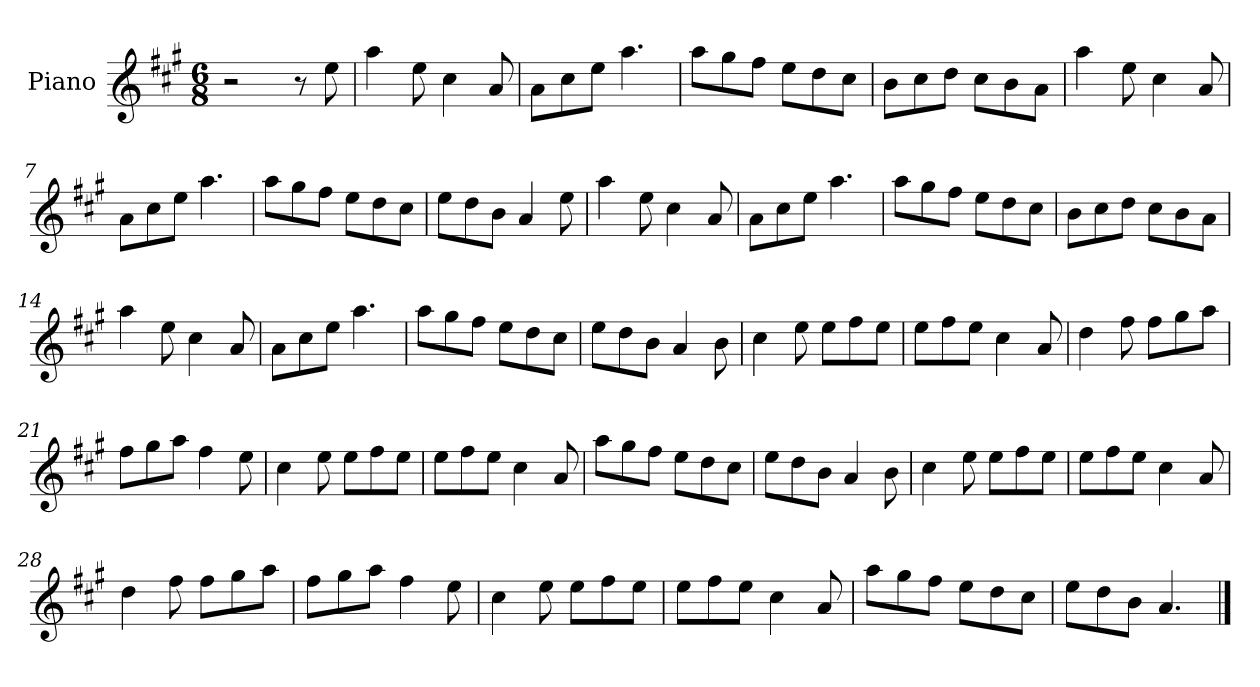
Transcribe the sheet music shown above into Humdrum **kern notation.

**kern
*part1
*staff1
*I"Piano
*I'Pno
*clefG2
*k[f#c#g#]
*M6/8
=1
2r
8r
8ee\
=2
4aa\
8ee\
4cc#\
8a/
=3
8a\L
8cc#\
8ee\J
4.aa\
=4
8aa\L
8gg#\
8ff#\J
8ee\L
8dd\
8cc#\J
=5
8b\L
8cc#\
8dd\J
8cc#\L
8b\
8a\J
=6
4aa\
8ee\
4cc#\
8a/
=7
8a\L
8cc#\
8ee\J
4.aa\
=8
8aa\L
8gg#\
8ff#\J
8ee\L
8dd\
8cc#\J
=9
8ee\L
8dd\
8b\J
4a/
8ee\
=10
4aa\
8ee\
4cc#\
8a/
=11
8a\L
8cc#\
8ee\J
4.aa\
=12
8aa\L
8gg#\
8ff#\J
8ee\L
8dd\
8cc#\J
=13
8b\L
8cc#\
8dd\J
8cc#\L
8b\
8a\J
=14
4aa\
8ee\
4cc#\
8a/
=15
8a\L
8cc#\
8ee\J
4.aa\
=16
8aa\L
8gg#\
8ff#\J
8ee\L
8dd\
8cc#\J
=17
8ee\L
8dd\
8b\J
4a/
8b\
=18
4cc#\
8ee\
8ee\L
8ff#\
8ee\J
=19
8ee\L
8ff#\
8ee\J
4cc#\
8a/
=20
4dd\
8ff#\
8ff#\L
8gg#\
8aa\J
=21
8ff#\L
8gg#\
8aa\J
4ff#\
8ee\
=22
4cc#\
8ee\
8ee\L
8ff#\
8ee\J
=23
8ee\L
8ff#\
8ee\J
4cc#\
8a/
=24
8aa\L
8gg#\
8ff#\J
8ee\L
8dd\
8cc#\J
=25
8ee\L
8dd\
8b\J
4a/
8b\
=26
4cc#\
8ee\
8ee\L
8ff#\
8ee\J
=27
8ee\L
8ff#\
8ee\J
4cc#\
8a/
=28
4dd\
8ff#\
8ff#\L
8gg#\
8aa\J
=29
8ff#\L
8gg#\
8aa\J
4ff#\
8ee\
=30
4cc#\
8ee\
8ee\L
8ff#\
8ee\J
=31
8ee\L
8ff#\
8ee\J
4cc#\
8a/
=32
8aa\L
8gg#\
8ff#\J
8ee\L
8dd\
8cc#\J
=33
8ee\L
8dd\
8b\J
4.a/
==
*-
